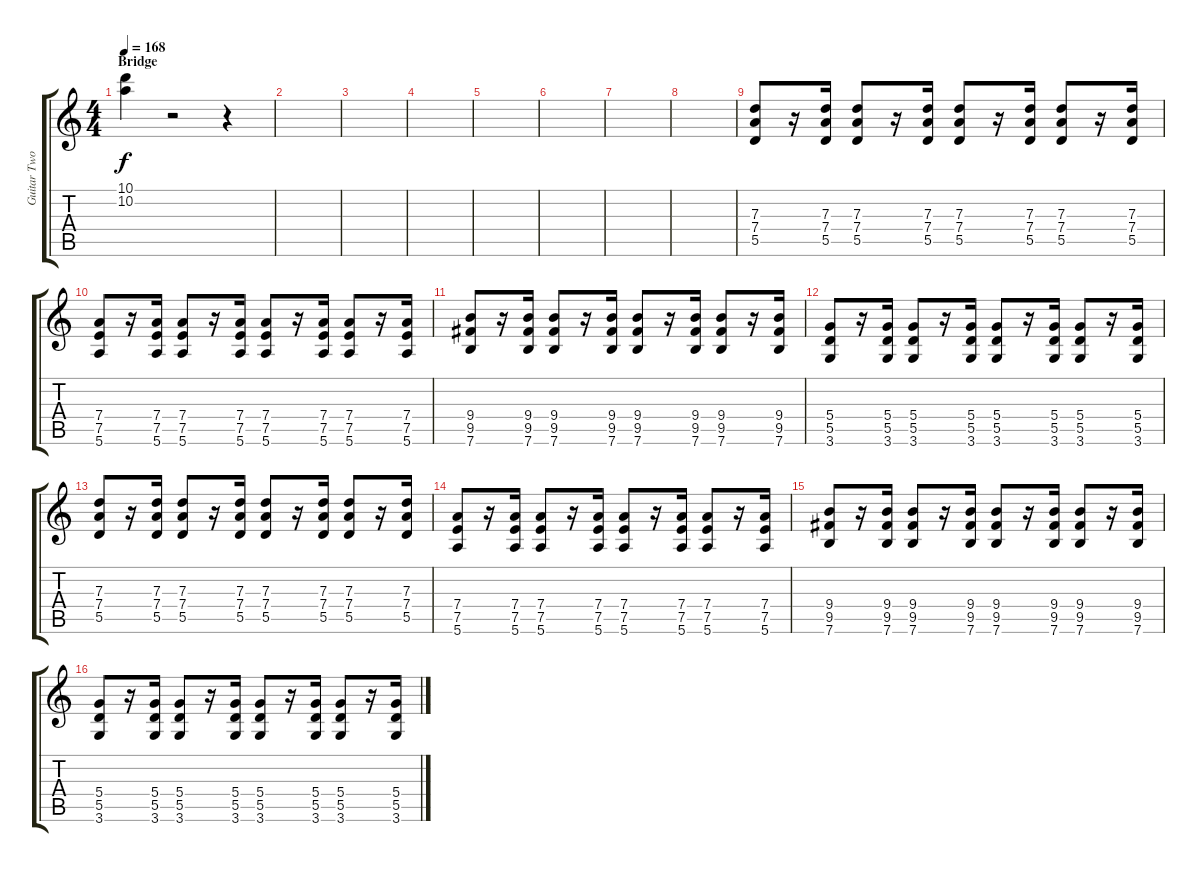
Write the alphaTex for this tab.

\track ("Guitar Two" "Guitar Two") {instrument overdrivenguitar}
\staff {score tabs}
\tuning (E4 B3 G3 D3 A2 E2) {hide}
\ts (4 4)
\section ("" "Bridge")
\tempo 168
\clef g2
\ks c
(10.1{t} 10.2{t}).4{dy f} r.2 r.4 |
|
|
|
|
|
|
|
(7.3 7.4 5.5).8{volume 10} r.16 (7.3 7.4 5.5).16 (7.3 7.4 5.5).8 r.16 (7.3 7.4 5.5).16 (7.3 7.4 5.5).8 r.16 (7.3 7.4 5.5).16 (7.3 7.4 5.5).8 r.16 (7.3 7.4 5.5).16 |
(7.4 7.5 5.6).8 r.16 (7.4 7.5 5.6).16 (7.4 7.5 5.6).8 r.16 (7.4 7.5 5.6).16 (7.4 7.5 5.6).8 r.16 (7.4 7.5 5.6).16 (7.4 7.5 5.6).8 r.16 (7.4 7.5 5.6).16 |
(9.4 9.5 7.6).8 r.16 (9.4 9.5 7.6).16 (9.4 9.5 7.6).8 r.16 (9.4 9.5 7.6).16 (9.4 9.5 7.6).8 r.16 (9.4 9.5 7.6).16 (9.4 9.5 7.6).8 r.16 (9.4 9.5 7.6).16 |
(5.4 5.5 3.6).8 r.16 (5.4 5.5 3.6).16 (5.4 5.5 3.6).8 r.16 (5.4 5.5 3.6).16 (5.4 5.5 3.6).8 r.16 (5.4 5.5 3.6).16 (5.4 5.5 3.6).8 r.16 (5.4 5.5 3.6).16 |
(7.3 7.4 5.5).8 r.16 (7.3 7.4 5.5).16 (7.3 7.4 5.5).8 r.16 (7.3 7.4 5.5).16 (7.3 7.4 5.5).8 r.16 (7.3 7.4 5.5).16 (7.3 7.4 5.5).8 r.16 (7.3 7.4 5.5).16 |
(7.4 7.5 5.6).8 r.16 (7.4 7.5 5.6).16 (7.4 7.5 5.6).8 r.16 (7.4 7.5 5.6).16 (7.4 7.5 5.6).8 r.16 (7.4 7.5 5.6).16 (7.4 7.5 5.6).8 r.16 (7.4 7.5 5.6).16 |
(9.4 9.5 7.6).8 r.16 (9.4 9.5 7.6).16 (9.4 9.5 7.6).8 r.16 (9.4 9.5 7.6).16 (9.4 9.5 7.6).8 r.16 (9.4 9.5 7.6).16 (9.4 9.5 7.6).8 r.16 (9.4 9.5 7.6).16 |
(5.4 5.5 3.6).8 r.16 (5.4 5.5 3.6).16 (5.4 5.5 3.6).8 r.16 (5.4 5.5 3.6).16 (5.4 5.5 3.6).8 r.16 (5.4 5.5 3.6).16 (5.4 5.5 3.6).8 r.16 (5.4 5.5 3.6).16
